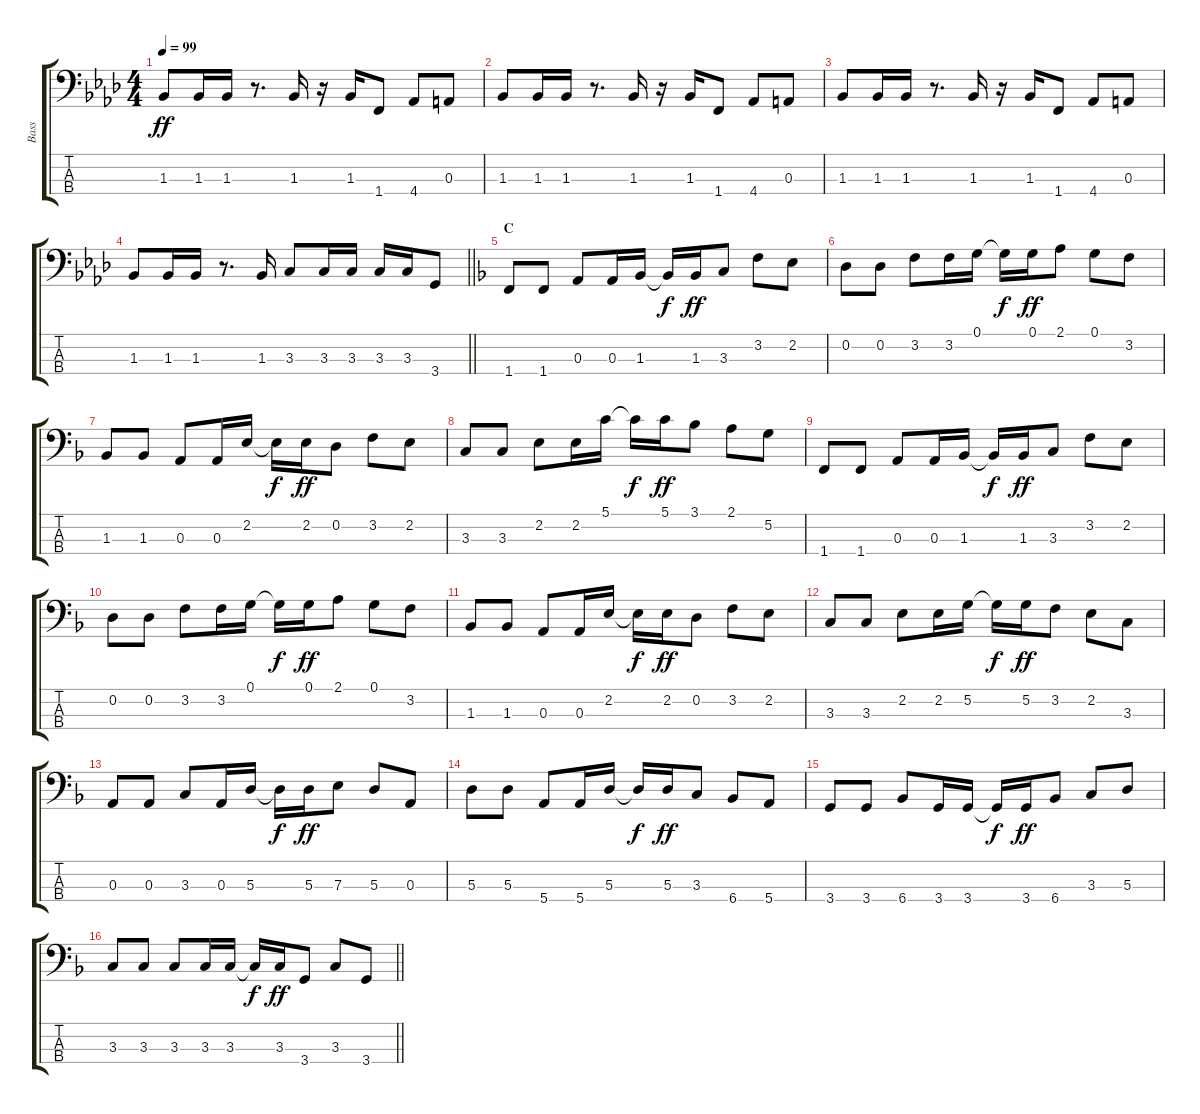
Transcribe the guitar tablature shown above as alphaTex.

\track ("Bass" "Bass") {instrument electricbasspick}
\staff {score tabs}
\tuning (G2 D2 A1 E1) {hide}
\ts (4 4)
\tempo 99
\clef f4
\ks ab
1.3.8{dy ff} 1.3.16 1.3.16 r.8{d} 1.3.16 r.16 1.3.16 1.4.8 4.4.8 0.3.8 |
1.3.8 1.3.16 1.3.16 r.8{d} 1.3.16 r.16 1.3.16 1.4.8 4.4.8 0.3.8 |
1.3.8 1.3.16 1.3.16 r.8{d} 1.3.16 r.16 1.3.16 1.4.8 4.4.8 0.3.8 |
\barLineRight lightlight
1.3.8 1.3.16 1.3.16 r.8{d} 1.3.16 3.3.8 3.3.16 3.3.16 3.3.16 3.3.16 3.4.8 |
\section ("" "C")
\ks f
1.4.8 1.4.8 0.3.8 0.3.16 1.3.16 1.3{t}.16{dy f} 1.3.16{dy ff} 3.3.8 3.2.8 2.2.8 |
0.2.8 0.2.8 3.2.8 3.2.16 0.1.16 0.1{t}.16{dy f} 0.1.16{dy ff} 2.1.8 0.1.8 3.2.8 |
1.3.8 1.3.8 0.3.8 0.3.16 2.2.16 2.2{t}.16{dy f} 2.2.16{dy ff} 0.2.8 3.2.8 2.2.8 |
3.3.8 3.3.8 2.2.8 2.2.16 5.1.16 5.1{t}.16{dy f} 5.1.16{dy ff} 3.1.8 2.1.8 5.2.8 |
1.4.8 1.4.8 0.3.8 0.3.16 1.3.16 1.3{t}.16{dy f} 1.3.16{dy ff} 3.3.8 3.2.8 2.2.8 |
0.2.8 0.2.8 3.2.8 3.2.16 0.1.16 0.1{t}.16{dy f} 0.1.16{dy ff} 2.1.8 0.1.8 3.2.8 |
1.3.8 1.3.8 0.3.8 0.3.16 2.2.16 2.2{t}.16{dy f} 2.2.16{dy ff} 0.2.8 3.2.8 2.2.8 |
3.3.8 3.3.8 2.2.8 2.2.16 5.2.16 5.2{t}.16{dy f} 5.2.16{dy ff} 3.2.8 2.2.8 3.3.8 |
0.3.8 0.3.8 3.3.8 0.3.16 5.3.16 5.3{t}.16{dy f} 5.3.16{dy ff} 7.3.8 5.3.8 0.3.8 |
5.3.8 5.3.8 5.4.8 5.4.16 5.3.16 5.3{t}.16{dy f} 5.3.16{dy ff} 3.3.8 6.4.8 5.4.8 |
3.4.8 3.4.8 6.4.8 3.4.16 3.4.16 3.4{t}.16{dy f} 3.4.16{dy ff} 6.4.8 3.3.8 5.3.8 |
\barLineRight lightlight
3.3.8 3.3.8 3.3.8 3.3.16 3.3.16 3.3{t}.16{dy f} 3.3.16{dy ff} 3.4.8 3.3.8 3.4.8
